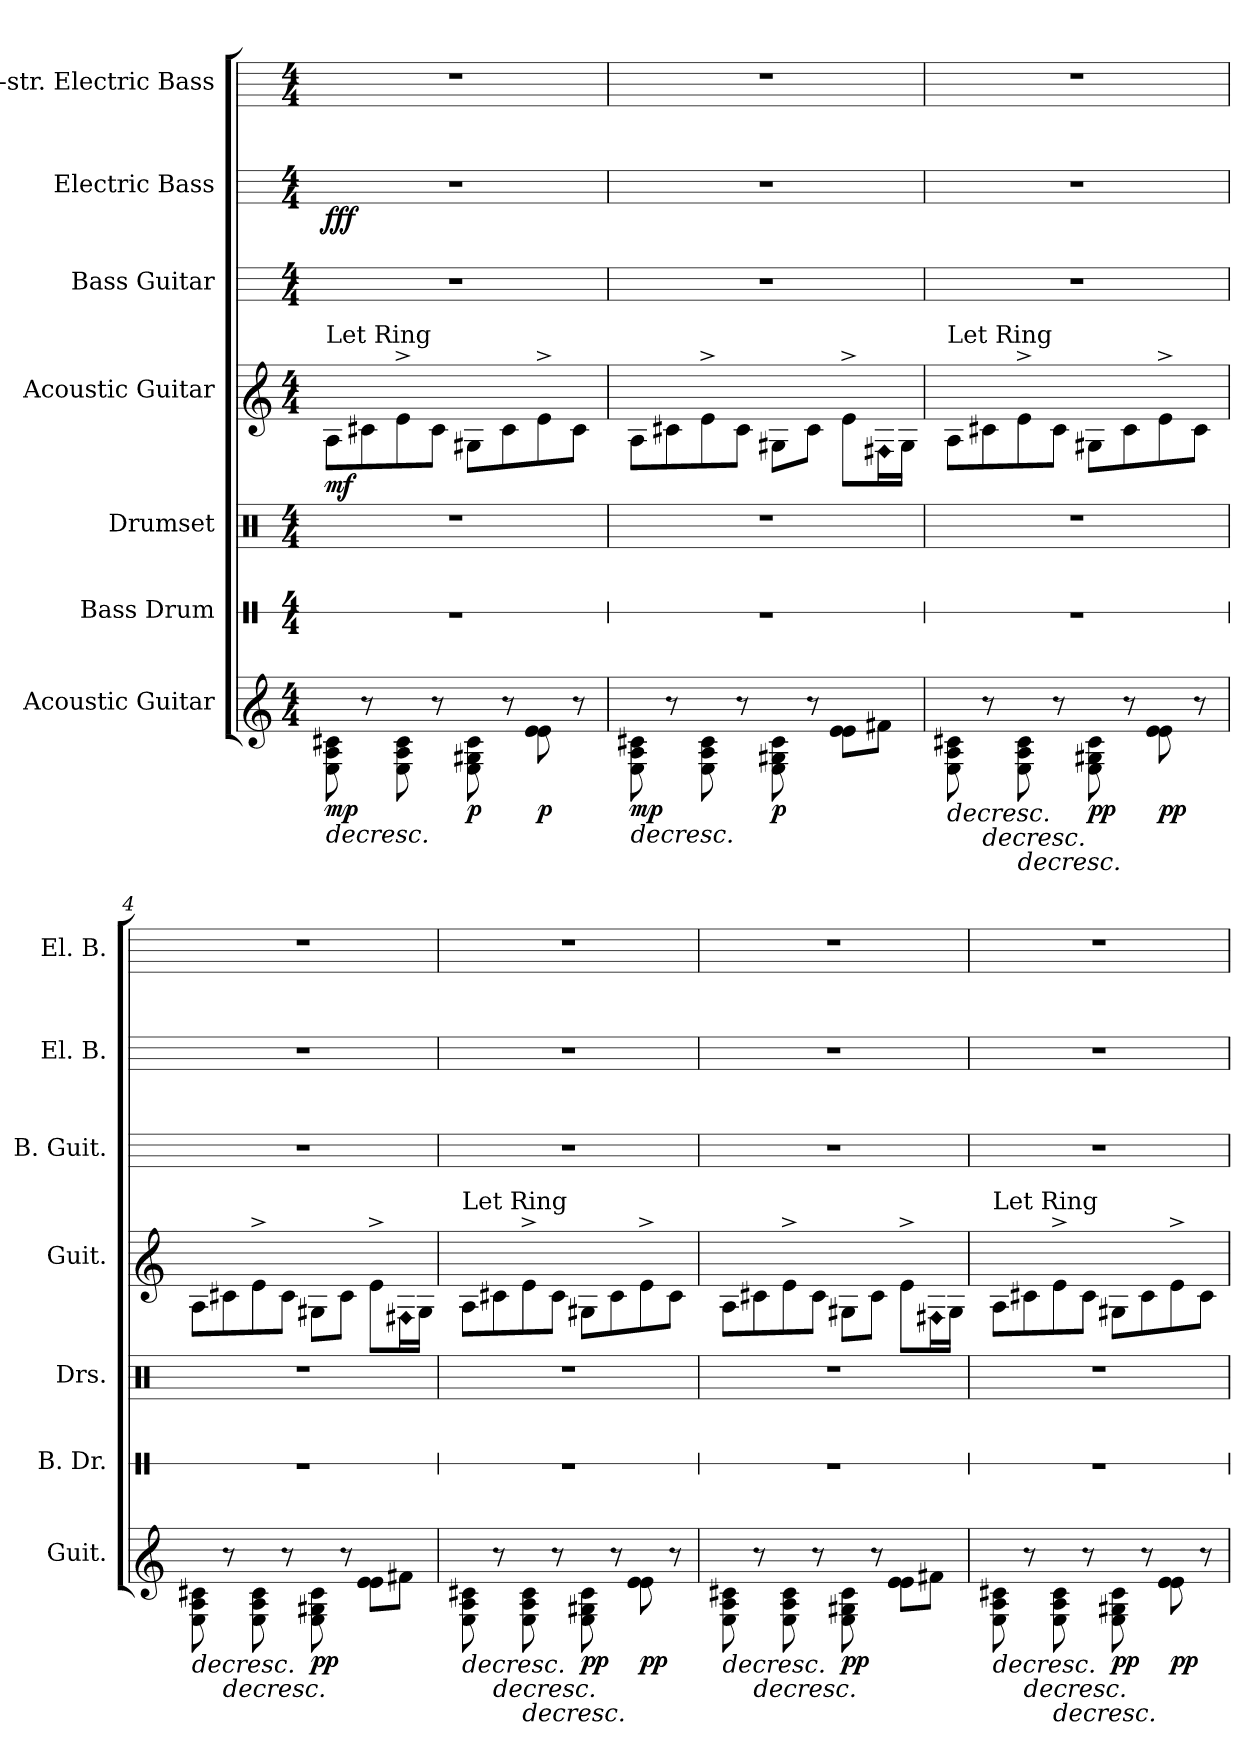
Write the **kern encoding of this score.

**kern	**dynam	**kern	**kern	**kern	**dynam	**kern	**kern	**dynam	**kern
*part7	*part7	*part6	*part5	*part4	*part4	*part3	*part2	*part2	*part1
*staff7	*staff7	*staff6	*staff5	*staff4	*staff4	*staff3	*staff2	*staff2	*staff1
*I"Acoustic Guitar	*	*I"Bass Drum	*I"Drumset	*I"Acoustic Guitar	*	*I"Bass Guitar	*I"Electric Bass	*	*I"5-str. Electric Bass
*I'Guit.	*	*I'B. Dr.	*I'Drs.	*I'Guit.	*	*I'B. Guit.	*I'El. B.	*	*I'El. B.
*stria6	*	*stria1	*	*stria6	*	*stria4	*stria4	*	*stria5
*	*	*clefX	*clefX	*	*	*	*	*	*
*k[]	*	*k[]	*k[]	*k[]	*	*k[]	*k[]	*	*k[]
*M4/4	*	*M4/4	*M4/4	*M4/4	*	*M4/4	*M4/4	*	*M4/4
*MM105	*	*MM105	*MM105	*MM105	*	*MM105	*MM105	*	*MM105
=1	=1	=1	=1	=1	=1	=1	=1	=1	=1
!	!	!	!	!LO:TX:a:t=Let Ring	!	!	!	!	!
!	!LO:HP:b	!	!	!	!	!	!	!	!
!	!LO:DY:n=1:b	!	!	!	!LO:DY:b	!	!	!LO:DY:b	!
8E\ 8A\ 8c#\	> mp	1r	1r	8A\L	mf	1r	1r	fff	1r
8r	.	.	.	8c#\	.	.	.	.	.
8E\ 8A\ 8c#\	.	.	.	8e^\	.	.	.	.	.
8r	.	.	.	8c#\J	.	.	.	.	.
!	!LO:DY:n=2:b	!	!	!	!	!	!	!	!
8E\ 8G#\ 8c#\	p	.	.	8G#\L	.	.	.	.	.
8r	.	.	.	8c#\	.	.	.	.	.
!	!LO:DY:n=3:b	!	!	!	!	!	!	!	!
8e\ 8e\	p	.	.	8e^\	.	.	.	.	.
8r	.	.	.	8c#\J	.	.	.	.	.
.	]	.	.	.	.	.	.	.	.
=2	=2	=2	=2	=2	=2	=2	=2	=2	=2
!	!LO:HP:b	!	!	!	!	!	!	!	!
!	!LO:DY:n=1:b	!	!	!	!	!	!	!	!
8E\ 8A\ 8c#\	> mp	1r	1r	8A\L	.	1r	1r	.	1r
8r	.	.	.	8c#\	.	.	.	.	.
8E\ 8A\ 8c#\	.	.	.	8e^\	.	.	.	.	.
8r	.	.	.	8c#\J	.	.	.	.	.
!	!LO:DY:n=2:b	!	!	!	!	!	!	!	!
8E\ 8G#\ 8c#\	p	.	.	8G#\L	.	.	.	.	.
8r	.	.	.	8c#\J	.	.	.	.	.
8e\ 8e\L	.	.	.	8e^\L	.	.	.	.	.
!	!	!	!	!LO:N:head=diamond	!	!	!	!	!
8f#\J	.	.	.	16F#\L	.	.	.	.	.
.	.	.	.	16G#\JJ	.	.	.	.	.
.	]	.	.	.	.	.	.	.	.
=3	=3	=3	=3	=3	=3	=3	=3	=3	=3
!	!	!	!	!LO:TX:a:t=Let Ring	!	!	!	!	!
!	!LO:HP:b	!	!	!	!	!	!	!	!
!	!LO:DY:n=1:b	!	!	!	!	!	!	!	!
!	!LO:DY:n=2:b	!	!	!	!	!	!	!	!
!	!LO:DY:n=3:b	!	!	!	!	!	!	!	!
8E\ 8A\ 8c#\	> mf mf mp	1r	1r	8A\L	.	1r	1r	.	1r
!	!LO:HP:b	!	!	!	!	!	!	!	!
8r	>	.	.	8c#\	.	.	.	.	.
!	!LO:HP:b	!	!	!	!	!	!	!	!
8E\ 8A\ 8c#\	>	.	.	8e^\	.	.	.	.	.
8r	.	.	.	8c#\J	.	.	.	.	.
!	!LO:DY:n=4:b	!	!	!	!	!	!	!	!
!	!LO:DY:n=5:b	!	!	!	!	!	!	!	!
8E\ 8G#\ 8c#\	p p	.	.	8G#\L	.	.	.	.	.
8r	.	.	.	8c#\	.	.	.	.	.
!	!LO:DY:n=6:b	!	!	!	!	!	!	!	!
!	!LO:DY:n=7:b	!	!	!	!	!	!	!	!
8e\ 8e\	p p	.	.	8e^\	.	.	.	.	.
8r	.	.	.	8c#\J	.	.	.	.	.
.	] ] ]	.	.	.	.	.	.	.	.
!!LO:PB:g=z
=4	=4	=4	=4	=4	=4	=4	=4	=4	=4
!	!LO:HP:b	!	!	!	!	!	!	!	!
!	!LO:DY:n=1:b	!	!	!	!	!	!	!	!
!	!LO:DY:n=2:b	!	!	!	!	!	!	!	!
8E\ 8A\ 8c#\	> mf mp	1r	1r	8A\L	.	1r	1r	.	1r
!	!LO:HP:b	!	!	!	!	!	!	!	!
8r	>	.	.	8c#\	.	.	.	.	.
8E\ 8A\ 8c#\	.	.	.	8e^\	.	.	.	.	.
8r	.	.	.	8c#\J	.	.	.	.	.
!	!LO:DY:n=3:b	!	!	!	!	!	!	!	!
!	!LO:DY:n=4:b	!	!	!	!	!	!	!	!
8E\ 8G#\ 8c#\	p p	.	.	8G#\L	.	.	.	.	.
8r	.	.	.	8c#\J	.	.	.	.	.
8e\ 8e\L	.	.	.	8e^\L	.	.	.	.	.
!	!	!	!	!LO:N:head=diamond	!	!	!	!	!
8f#\J	.	.	.	16F#\L	.	.	.	.	.
.	.	.	.	16G#\JJ	.	.	.	.	.
.	] ]	.	.	.	.	.	.	.	.
=5	=5	=5	=5	=5	=5	=5	=5	=5	=5
!	!	!	!	!LO:TX:a:t=Let Ring	!	!	!	!	!
!	!LO:HP:b	!	!	!	!	!	!	!	!
!	!LO:DY:n=1:b	!	!	!	!	!	!	!	!
!	!LO:DY:n=2:b	!	!	!	!	!	!	!	!
!	!LO:DY:n=3:b	!	!	!	!	!	!	!	!
8E\ 8A\ 8c#\	> mf mf mp	1r	1r	8A\L	.	1r	1r	.	1r
!	!LO:HP:b	!	!	!	!	!	!	!	!
8r	>	.	.	8c#\	.	.	.	.	.
!	!LO:HP:b	!	!	!	!	!	!	!	!
8E\ 8A\ 8c#\	>	.	.	8e^\	.	.	.	.	.
8r	.	.	.	8c#\J	.	.	.	.	.
!	!LO:DY:n=4:b	!	!	!	!	!	!	!	!
!	!LO:DY:n=5:b	!	!	!	!	!	!	!	!
8E\ 8G#\ 8c#\	p p	.	.	8G#\L	.	.	.	.	.
8r	.	.	.	8c#\	.	.	.	.	.
!	!LO:DY:n=6:b	!	!	!	!	!	!	!	!
!	!LO:DY:n=7:b	!	!	!	!	!	!	!	!
8e\ 8e\	p p	.	.	8e^\	.	.	.	.	.
8r	.	.	.	8c#\J	.	.	.	.	.
.	] ] ]	.	.	.	.	.	.	.	.
=6	=6	=6	=6	=6	=6	=6	=6	=6	=6
!	!LO:HP:b	!	!	!	!	!	!	!	!
!	!LO:DY:n=1:b	!	!	!	!	!	!	!	!
!	!LO:DY:n=2:b	!	!	!	!	!	!	!	!
8E\ 8A\ 8c#\	> mf mp	1r	1r	8A\L	.	1r	1r	.	1r
!	!LO:HP:b	!	!	!	!	!	!	!	!
8r	>	.	.	8c#\	.	.	.	.	.
8E\ 8A\ 8c#\	.	.	.	8e^\	.	.	.	.	.
8r	.	.	.	8c#\J	.	.	.	.	.
!	!LO:DY:n=3:b	!	!	!	!	!	!	!	!
!	!LO:DY:n=4:b	!	!	!	!	!	!	!	!
8E\ 8G#\ 8c#\	p p	.	.	8G#\L	.	.	.	.	.
8r	.	.	.	8c#\J	.	.	.	.	.
8e\ 8e\L	.	.	.	8e^\L	.	.	.	.	.
!	!	!	!	!LO:N:head=diamond	!	!	!	!	!
8f#\J	.	.	.	16F#\L	.	.	.	.	.
.	.	.	.	16G#\JJ	.	.	.	.	.
.	] ]	.	.	.	.	.	.	.	.
=7	=7	=7	=7	=7	=7	=7	=7	=7	=7
!	!	!	!	!LO:TX:a:t=Let Ring	!	!	!	!	!
!	!LO:HP:b	!	!	!	!	!	!	!	!
!	!LO:DY:n=1:b	!	!	!	!	!	!	!	!
!	!LO:DY:n=2:b	!	!	!	!	!	!	!	!
!	!LO:DY:n=3:b	!	!	!	!	!	!	!	!
8E\ 8A\ 8c#\	> mf mf mp	1r	1r	8A\L	.	1r	1r	.	1r
!	!LO:HP:b	!	!	!	!	!	!	!	!
8r	>	.	.	8c#\	.	.	.	.	.
!	!LO:HP:b	!	!	!	!	!	!	!	!
8E\ 8A\ 8c#\	>	.	.	8e^\	.	.	.	.	.
8r	.	.	.	8c#\J	.	.	.	.	.
!	!LO:DY:n=4:b	!	!	!	!	!	!	!	!
!	!LO:DY:n=5:b	!	!	!	!	!	!	!	!
8E\ 8G#\ 8c#\	p p	.	.	8G#\L	.	.	.	.	.
8r	.	.	.	8c#\	.	.	.	.	.
!	!LO:DY:n=6:b	!	!	!	!	!	!	!	!
!	!LO:DY:n=7:b	!	!	!	!	!	!	!	!
8e\ 8e\	p p	.	.	8e^\	.	.	.	.	.
8r	.	.	.	8c#\J	.	.	.	.	.
.	] ] ]	.	.	.	.	.	.	.	.
=	=	=	=	=	=	=	=	=	=
*-	*-	*-	*-	*-	*-	*-	*-	*-	*-
